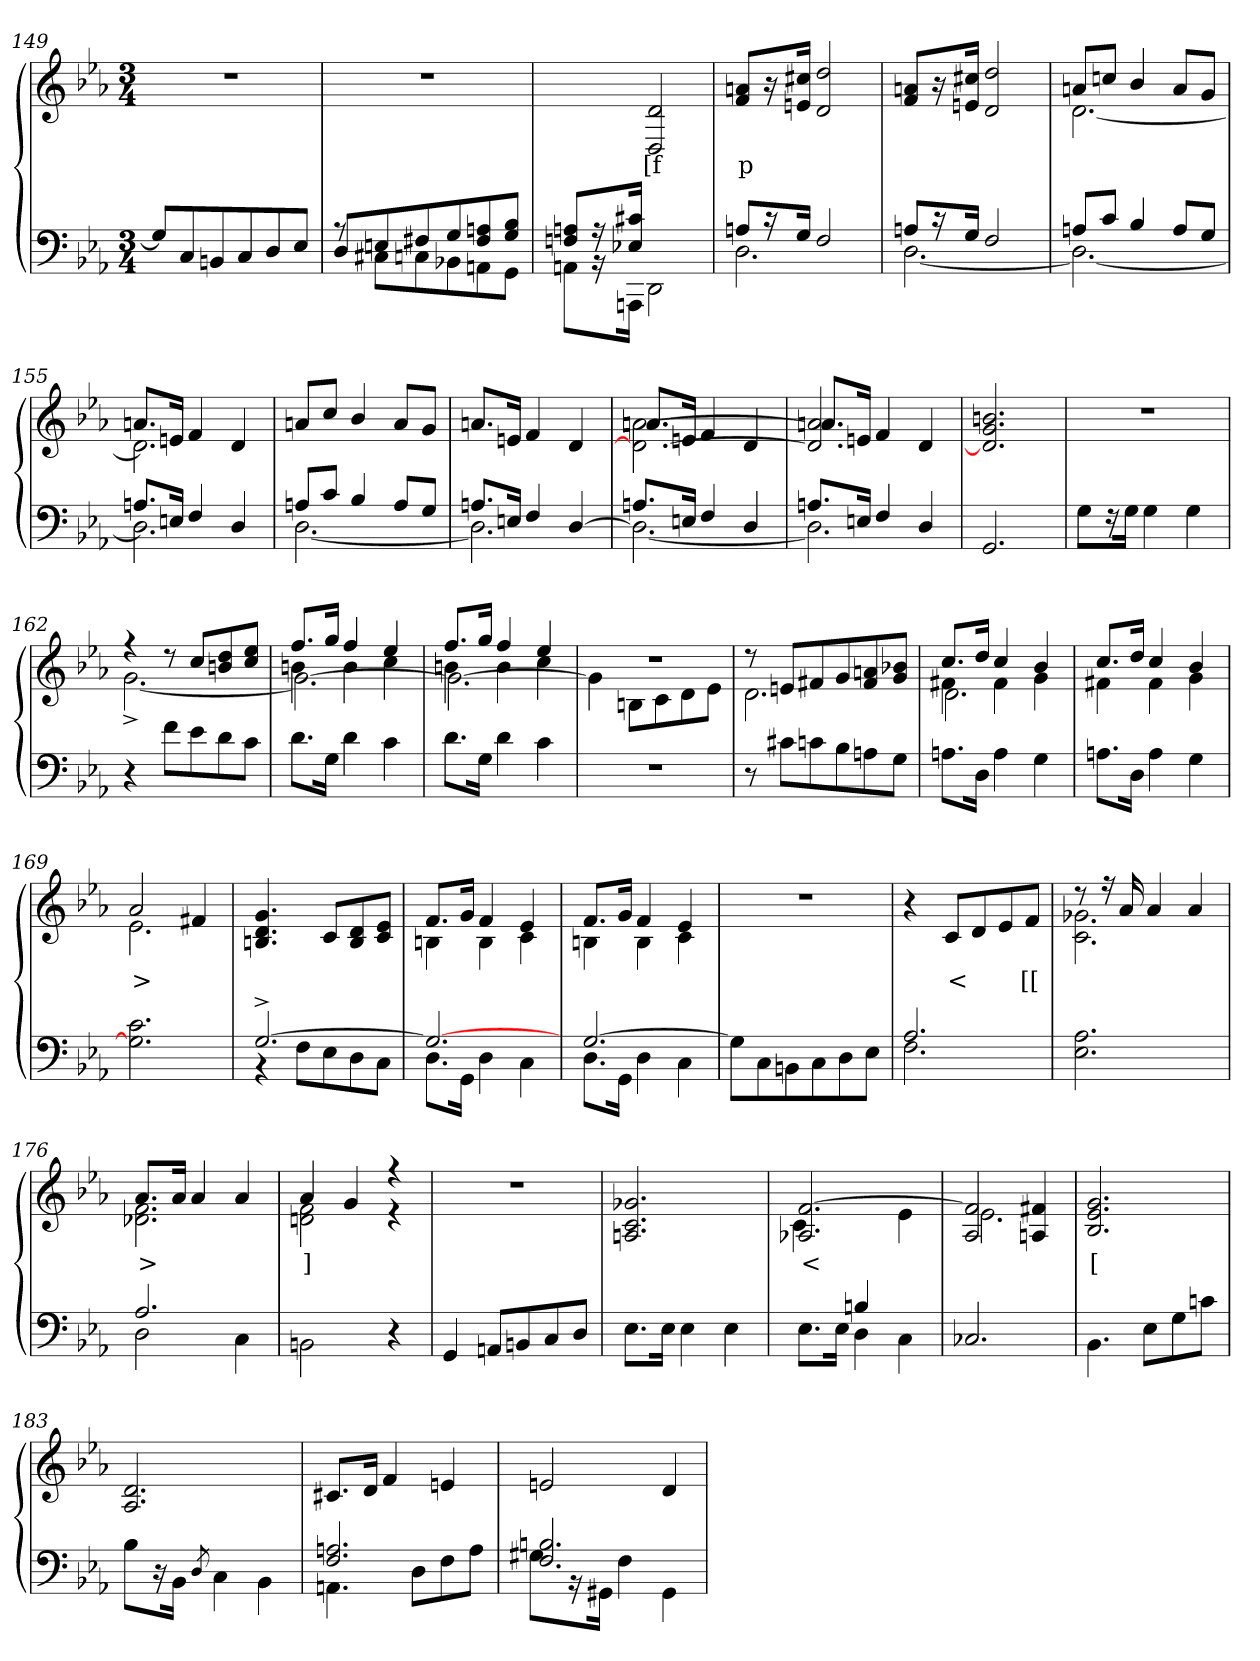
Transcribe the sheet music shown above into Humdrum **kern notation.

**kern	**kern	**text
*part2	*part1	*part1
*staff2	*staff1	*staff1
*clefF4	*clefG2	*
*k[b-e-a-]	*k[b-e-a-]	*
*M3/4	*M3/4	*
=149	=149	=149
8G/L]	2.r	.
8C	.	.
8BBn	.	.
8C	.	.
8D	.	.
8E-J	.	.
=150	=150	=150
*^	*	*
8r	8D/L	2.r	.
8C#X\L	8En	.	.
8Cn	8F#X	.	.
8BB-X	8G	.	.
8AAn	8An 8F#	.	.
8GGJ	8B- 8GJ	.	.
=151	=151	=151	=151
8AAn\L	8An 8Fn/L	4ryy	.
16r	16r	.	.
16AAAnJk	16c#X 16E-XJk	.	.
2DD\	2ryy	2d 2D	[f
=152	=152	=152	=152
8AnL	2.D	8an 8fL	p
16r	.	16r	[
16GJk	.	16cc#X 16enJk	.
2F	.	2dd 2d	.
=153	=153	=153	=153
8AnL	[2.D	8an 8fL	.
16r	.	16r	.
16GJk	.	16cc#X 16enJk	.
2F	.	2dd 2d	.
=154	=154	=154	=154
*	*	*^	*
8AnL	2.D_	8anL	[2.d	.
8cJ	.	8ccnJ	.	.
4B-	.	4b-	.	.
8AL	.	8aL	.	.
8GJ	.	8gJ	.	.
=155	=155	=155	=155	=155
8.AnL	2.D]	8.anL	2.d]	.
16EnJk	.	16enJk	.	.
4F	.	4f	.	.
4D	.	4d	.	.
*	*	*v	*v	*
=156	=156	=156	=156
8AnL	[2.D	8an/L	.
8cJ	.	8ccJ	.
4B-	.	4b-/	.
8AL	.	8aL	.
8GJ	.	8gJ	.
=157	=157	=157	=157
8.AnL	2.D]	8.anL	.
16EnJk	.	16enJk	.
4F	.	4f	.
[4D	.	4d	.
=158	=158	=158	=158
*	*	*^	*
8.AnL	2.D_	[2.an\ 2.d_	8.anL	.
16EnJk	.	.	16en/Jk	.
4F	.	.	4f/	.
4D	.	.	4d/	.
=159	=159	=159	=159	=159
8.AnL	2.D]	2.an] 2.d]	8.an/L	.
16EnJk	.	.	16en/Jk	.
4F	.	.	4f/	.
4D	.	.	4d/	.
*v	*v	*	*	*
*	*v	*v	*
=160	=160	=160
2.GG	2.bn 2.g 2.d]	.
=161	=161	=161
8GL	2.r	.
16r	.	.
16GJk	.	.
4G	.	.
4G	.	.
=162	=162	=162
*	*^	*
4r	4r	[2.g^>	.
8fL	8r	.	.
8e-	8ccL	.	.
8d	8dd 8bn	.	.
8cJ	8ee- 8ccJ	.	.
=163	=163	=163	=163
*	*	*^	*
8.dL	8.ffL	4bn	2.g\_	.
16GJk	16ggJk	.	.	.
4d	4ff	4b	.	.
4c	4ee-	4cc	.	.
=164	=164	=164	=164	=164
8.dL	8.ffL	4bn	2.g\_	.
16GJk	16ggJk	.	.	.
4d	4ff	4b	.	.
4c	4ee-	4cc	.	.
*	*	*v	*v	*
=165	=165	=165	=165
2.r	2.r	4g\]	.
.	.	8Bn\L	.
.	.	8c	.
.	.	8d	.
.	.	8e-J	.
=166	=166	=166	=166
8r	8r	2.d	.
8c#XL	8enL	.	.
8cn	8f#X	.	.
8B-	8g	.	.
8An	8an 8f#	.	.
8GJ	8b-X 8gJ	.	.
=167	=167	=167	=167
*	*	*^	*
8.AnL	8.ccL	4f#X	2.d\	.
16DJk	16ddJk	.	.	.
4A	4cc	4f#	.	.
4G	4b-	4g	.	.
*	*	*v	*v	*
=168	=168	=168	=168
8.AnL	8.ccL	4f#X	.
16DJk	16ddJk	.	.
4A	4cc	4f#	.
4G	4b-	4g	.
=169	=169	=169	=169
2.c 2.G]	2a-	2.e-	>
.	4f#X	.	.
*	*v	*v	*
=170	=170	=170
*^	*	*
[2.G^>	4r	4.g 4.d 4.Bn	.
.	8F\L	.	.
.	8E-	8cL	.
.	8D	8d 8B	.
.	8CJ	8e- 8cJ	.
=171	=171	=171	=171
*	*	*^	*
2.G_	8.DL	8.fL	4Bn	.
.	16GGJk	16gJk	.	.
.	4D	4f	4B	.
.	4C	4e-	4c	.
=172	=172	=172	=172	=172
[2.G	8.DL	8.fL	4Bn	.
.	16GGJk	16gJk	.	.
.	4D	4f	4B	.
.	4C	4e-	4c	.
*v	*v	*	*	*
*	*v	*v	*
=173	=173	=173
8G\L]	2.r	.
8C	.	.
8BBn	.	.
8C	.	.
8D	.	.
8E-J	.	.
=174	=174	=174
*^	*	*
2.A-	2.F	4r	.
.	.	8cL	<
.	.	8d	.
.	.	8e-	.
.	.	8fJ	[[
*v	*v	*	*
=175	=175	=175
*	*^	*
2.A- 2.E-	8r	2.g-X 2.c	.
.	16r	.	.
.	16a-	.	.
.	4a-	.	.
.	4a-	.	.
=176	=176	=176	=176
*^	*	*	*
2.A-	2D	8.a-L	2.f 2.d-X	>
.	.	16a-Jk	.	.
.	.	4a-	.	.
.	4C	4a-	.	.
*v	*v	*	*	*
=177	=177	=177	=177
2BBn\	4a-	2f 2dn	]
.	4g	.	.
4r	4r	4r	.
*	*v	*v	*
=178	=178	=178
4GG	2.r	<
8AAnL	.	.
8BBn	.	.
8C	.	.
8DJ	.	.
=179	=179	=179
8.E-L	2.g-X 2.c 2.An	.
16E-Jk	.	.
4E-	.	.
4E-	.	.
=180	=180	=180
*^	*^	*
4ryy	8.E-L	[2.f 2.A-X	4c\	<
.	16E-Jk	.	.	.
4Bn	4D	.	4ryy	.
4ryy	4C\	.	4e-	.
*v	*v	*	*	*
=181	=181	=181	=181
2.C-X	2f] 2A-	2.e-	.
.	4f#X 4An	.	.
*	*v	*v	*
=182	=182	=182
4.BB-\	2.g 2.e- 2.B-	[
8E-L	.	.
8G	.	.
8cnJ	.	.
=183	=183	=183
8B-L	2.d 2.A-	.
16r	.	.
16BB-Jk	.	.
8qD/	.	.
4C\	.	.
4BB-\	.	.
=184	=184	=184
*^	*	*
2.An 2.F	4.AAn	8.c#XL	.
.	.	16dJk	.
.	.	4f	.
.	8DL	.	.
.	8F	4en	.
.	8AJ	.	.
=185	=185	=185	=185
2.Bn 2.F	8G#XL	2en	.
.	16r	.	.
.	16GG#\Jk	.	.
.	4F	.	.
.	4GG#	4d	.
*v	*v	*	*
=	=	=
*-	*-	*-
